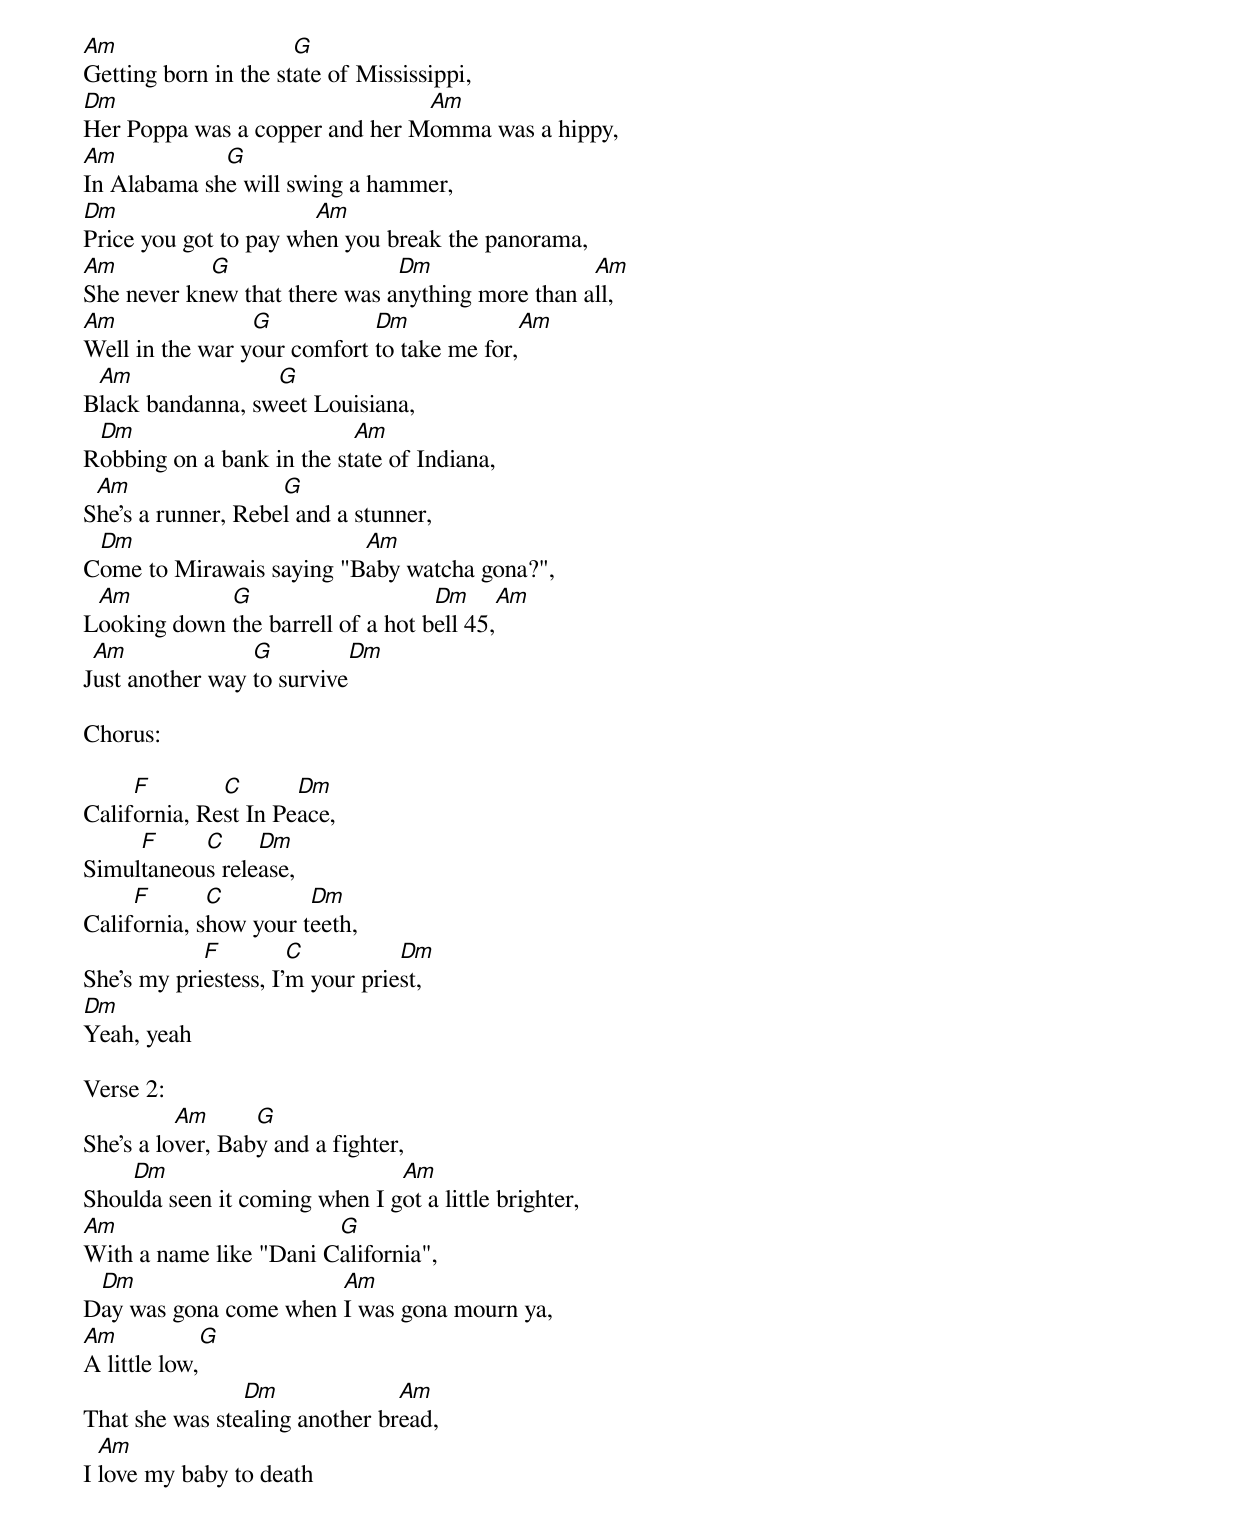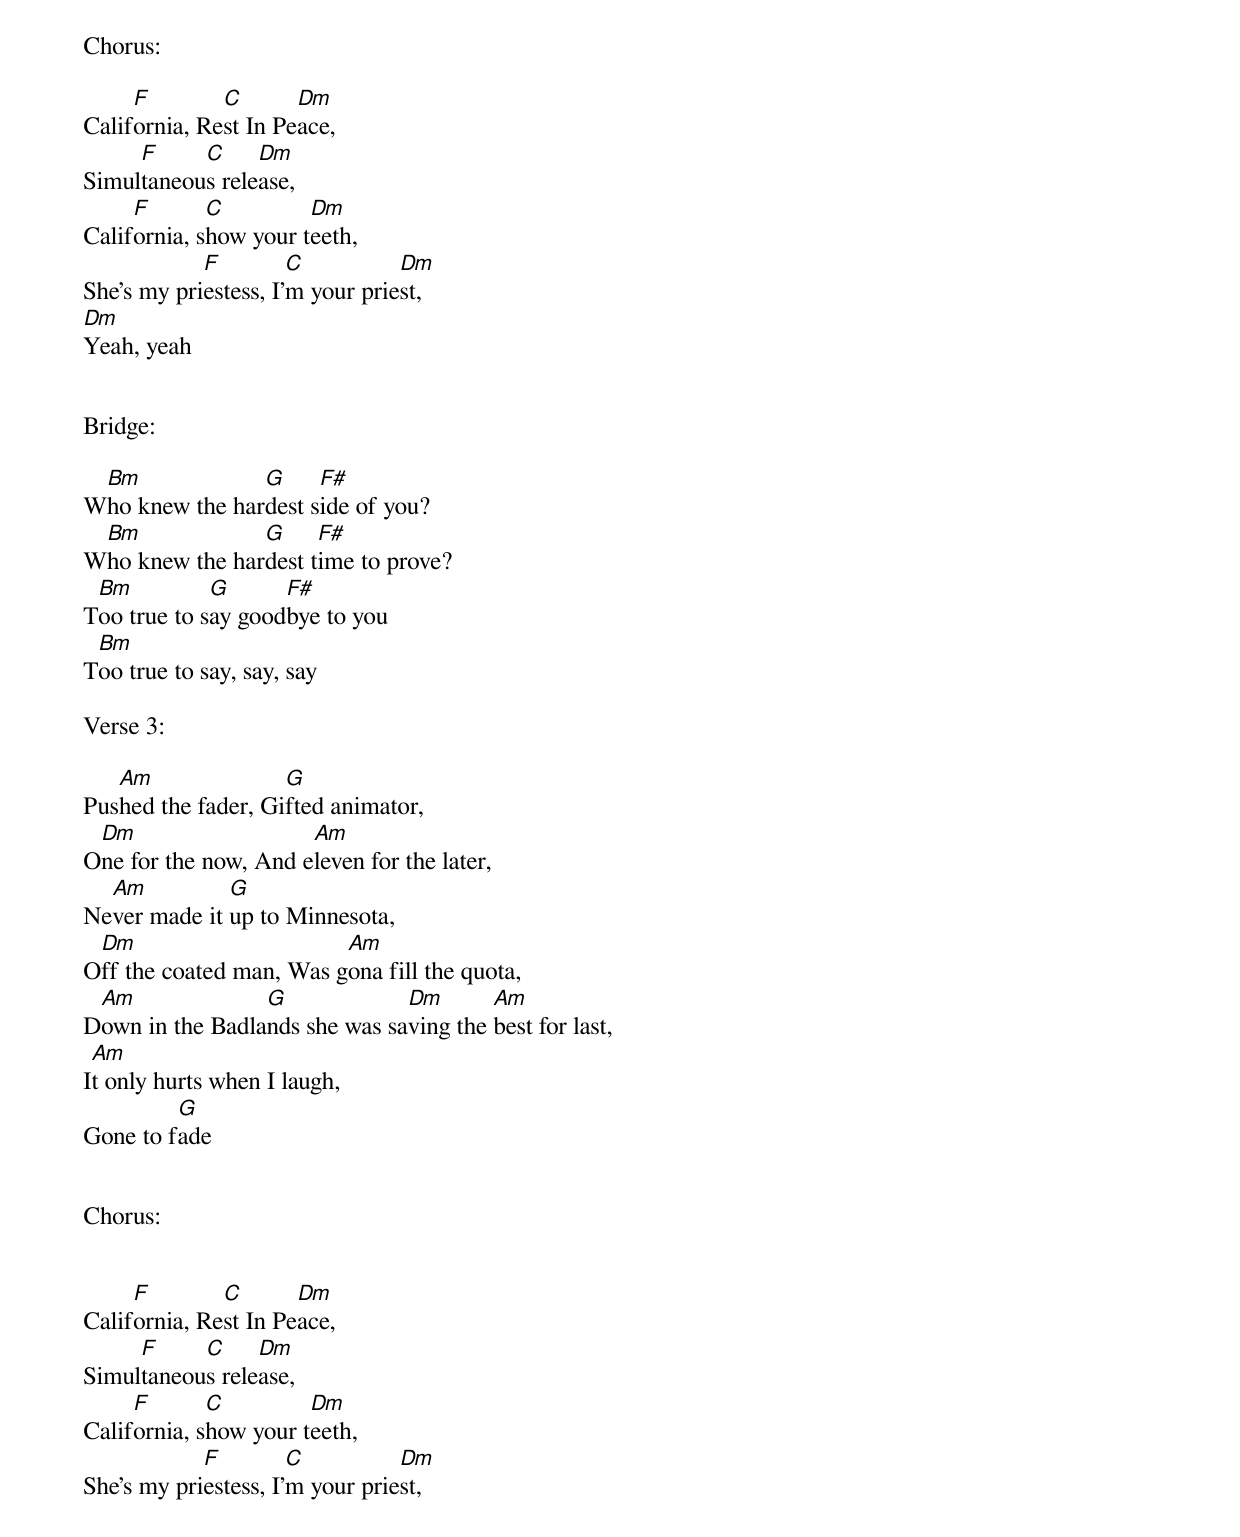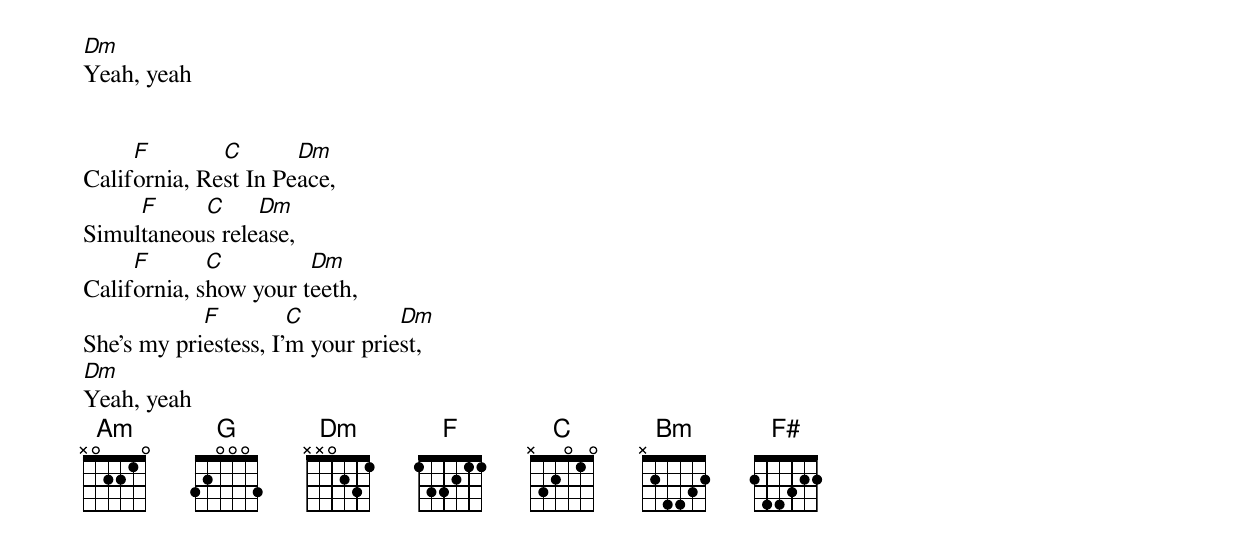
Am                    G
Getting born in the state of Mississippi,
Dm                              Am
Her Poppa was a copper and her Momma was a hippy,
Am           G
In Alabama she will swing a hammer,
Dm                     Am
Price you got to pay when you break the panorama,
Am          G                  Dm                 Am
She never knew that there was anything more than all,
Am               G           Dm               Am
Well in the war your comfort to take me for,
 Am               G
Black bandanna, sweet Louisiana,
 Dm                        Am
Robbing on a bank in the state of Indiana,
 Am                 G
She's a runner, Rebel and a stunner,
 Dm                       Am
Come to Mirawais saying "Baby watcha gona?",
 Am          G                     Dm       Am
Looking down the barrell of a hot bell 45,
 Am              G          Dm
Just another way to survive

Chorus:

     F        C       Dm
California, Rest In Peace,
     F     C     Dm
Simultaneous release,
     F       C         Dm
California, show your teeth,
            F         C          Dm
She's my priestess, I'm your priest,
Dm
Yeah, yeah

Verse 2:
          Am      G
She's a lover, Baby and a fighter,
    Dm                         Am
Shoulda seen it coming when I got a little brighter,
Am                      G
With a name like "Dani California",
 Dm                    Am
Day was gona come when I was gona mourn ya,
Am             G
A little low,
                Dm              Am
That she was stealing another bread,
  Am
I love my baby to death


Chorus:

     F        C       Dm
California, Rest In Peace,
     F     C     Dm
Simultaneous release,
     F       C         Dm
California, show your teeth,
            F         C          Dm
She's my priestess, I'm your priest,
Dm
Yeah, yeah


Bridge:

 Bm             G     F#
Who knew the hardest side of you?
 Bm             G     F#
Who knew the hardest time to prove?
 Bm          G      F#
Too true to say goodbye to you
 Bm
Too true to say, say, say

Verse 3:

   Am               G
Pushed the fader, Gifted animator,
 Dm                   Am
One for the now, And eleven for the later,
  Am          G
Never made it up to Minnesota,
 Dm                      Am
Off the coated man, Was gona fill the quota,
 Am              G             Dm       Am
Down in the Badlands she was saving the best for last,
 Am
It only hurts when I laugh,
         G
Gone to fade


Chorus:


     F        C       Dm
California, Rest In Peace,
     F     C     Dm
Simultaneous release,
     F       C         Dm
California, show your teeth,
            F         C          Dm
She's my priestess, I'm your priest,
Dm
Yeah, yeah


     F        C       Dm
California, Rest In Peace,
     F     C     Dm
Simultaneous release,
     F       C         Dm
California, show your teeth,
            F         C          Dm
She's my priestess, I'm your priest,
Dm
Yeah, yeah
